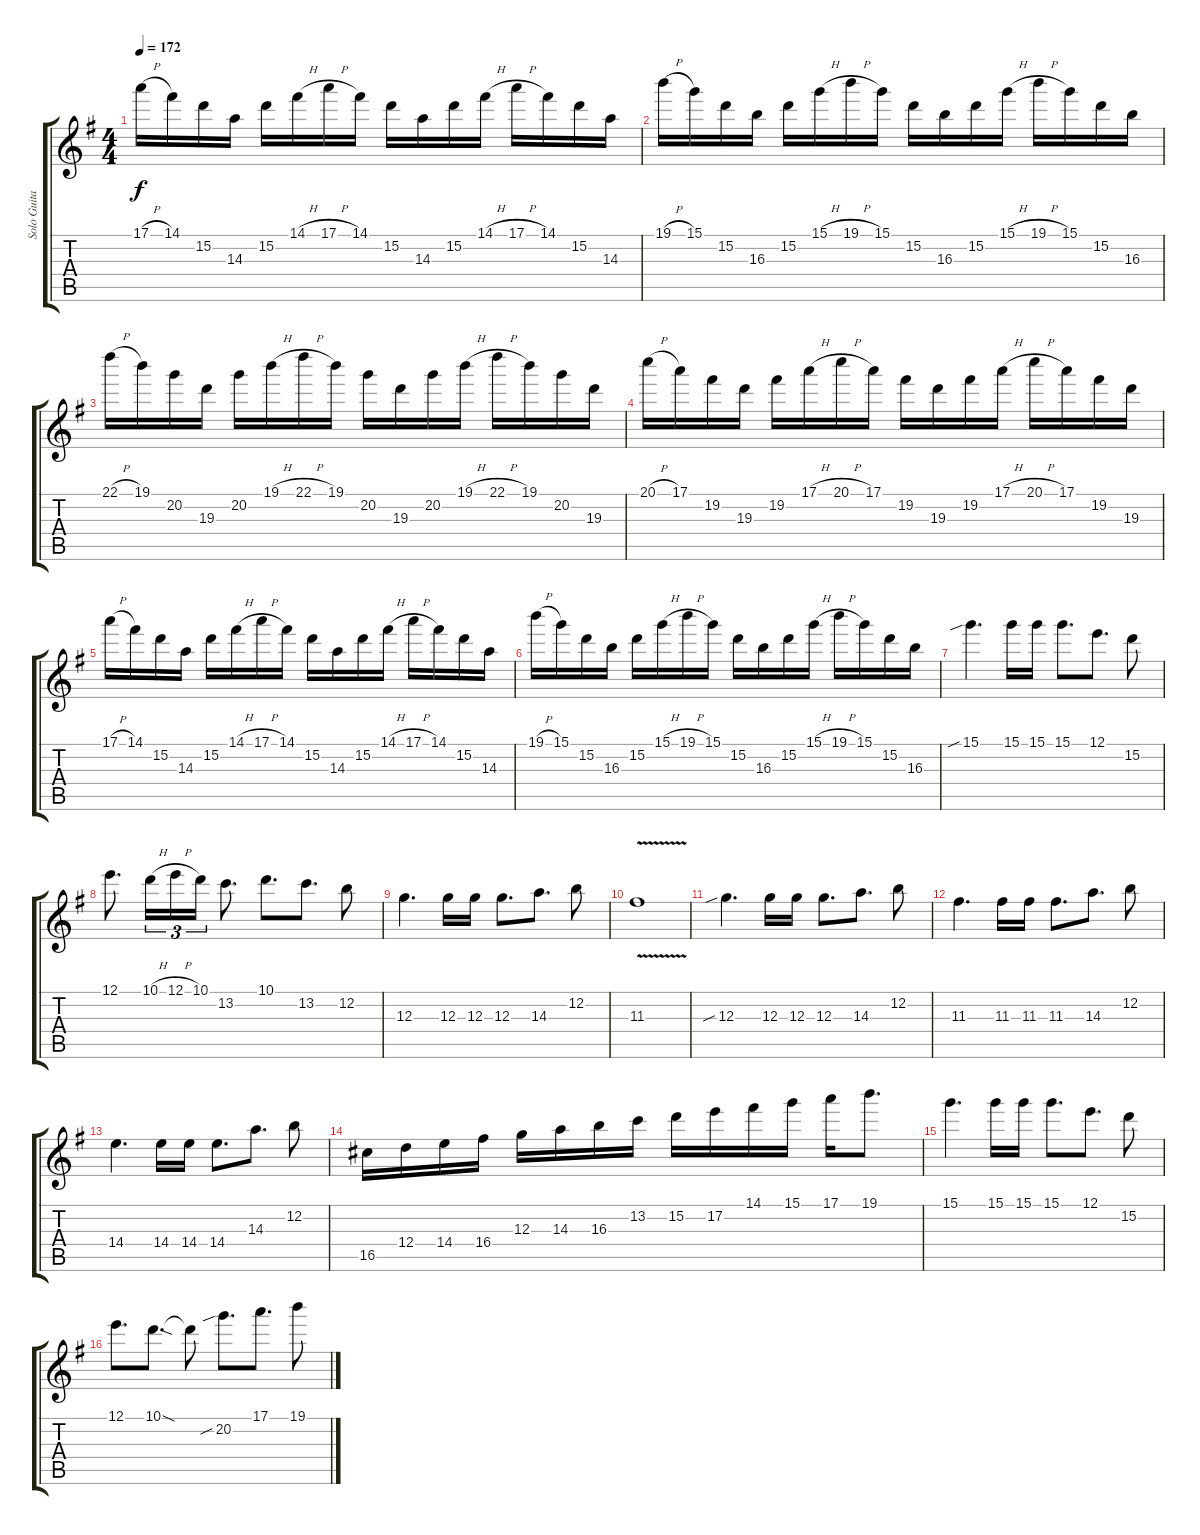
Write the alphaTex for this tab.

\track ("Solo Guitar I" "Solo Guita") {instrument overdrivenguitar}
\staff {score tabs}
\tuning (E4 B3 G3 D3 A2 E2) {hide}
\ts (4 4)
\tempo 172
\clef g2
\ks eminor
17.1{h}.16{dy f} 14.1.16 15.2.16 14.3.16 15.2.16 14.1{h}.16 17.1{h}.16 14.1.16 15.2.16 14.3.16 15.2.16 14.1{h}.16 17.1{h}.16 14.1.16 15.2.16 14.3.16 |
19.1{h}.16 15.1.16 15.2.16 16.3.16 15.2.16 15.1{h}.16 19.1{h}.16 15.1.16 15.2.16 16.3.16 15.2.16 15.1{h}.16 19.1{h}.16 15.1.16 15.2.16 16.3.16 |
22.1{h}.16 19.1.16 20.2.16 19.3.16 20.2.16 19.1{h}.16 22.1{h}.16 19.1.16 20.2.16 19.3.16 20.2.16 19.1{h}.16 22.1{h}.16 19.1.16 20.2.16 19.3.16 |
20.1{h}.16 17.1.16 19.2.16 19.3.16 19.2.16 17.1{h}.16 20.1{h}.16 17.1.16 19.2.16 19.3.16 19.2.16 17.1{h}.16 20.1{h}.16 17.1.16 19.2.16 19.3.16 |
17.1{h}.16 14.1.16 15.2.16 14.3.16 15.2.16 14.1{h}.16 17.1{h}.16 14.1.16 15.2.16 14.3.16 15.2.16 14.1{h}.16 17.1{h}.16 14.1.16 15.2.16 14.3.16 |
19.1{h}.16 15.1.16 15.2.16 16.3.16 15.2.16 15.1{h}.16 19.1{h}.16 15.1.16 15.2.16 16.3.16 15.2.16 15.1{h}.16 19.1{h}.16 15.1.16 15.2.16 16.3.16 |
15.1{sib}.4{d} 15.1.16 15.1.16 15.1.8{d} 12.1.8{d} 15.2.8 |
12.1.8{d} 10.1{h}.16{tu (3 2)} 12.1{h}.16{tu (3 2)} 10.1.16{tu (3 2)} 13.2.8{d} 10.1.8{d} 13.2.8{d} 12.2.8 |
12.3.4{d} 12.3.16 12.3.16 12.3.8{d} 14.3.8{d} 12.2.8 |
11.3{v}.1 |
12.3{sib}.4{d} 12.3.16 12.3.16 12.3.8{d} 14.3.8{d} 12.2.8 |
11.3.4{d} 11.3.16 11.3.16 11.3.8{d} 14.3.8{d} 12.2.8 |
14.4.4{d} 14.4.16 14.4.16 14.4.8{d} 14.3.8{d} 12.2.8 |
16.5.16 12.4.16 14.4.16 16.4.16 12.3.16 14.3.16 16.3.16 13.2.16 15.2.16 17.2.16 14.1.16 15.1.16 17.1.16 19.1.8{d} |
15.1.4{d} 15.1.16 15.1.16 15.1.8{d} 12.1.8{d} 15.2.8 |
12.1.8{d} 10.1{sod}.8{d} 10.1{t}.8 20.2{sib}.8{d} 17.1.8{d} 19.1.8
